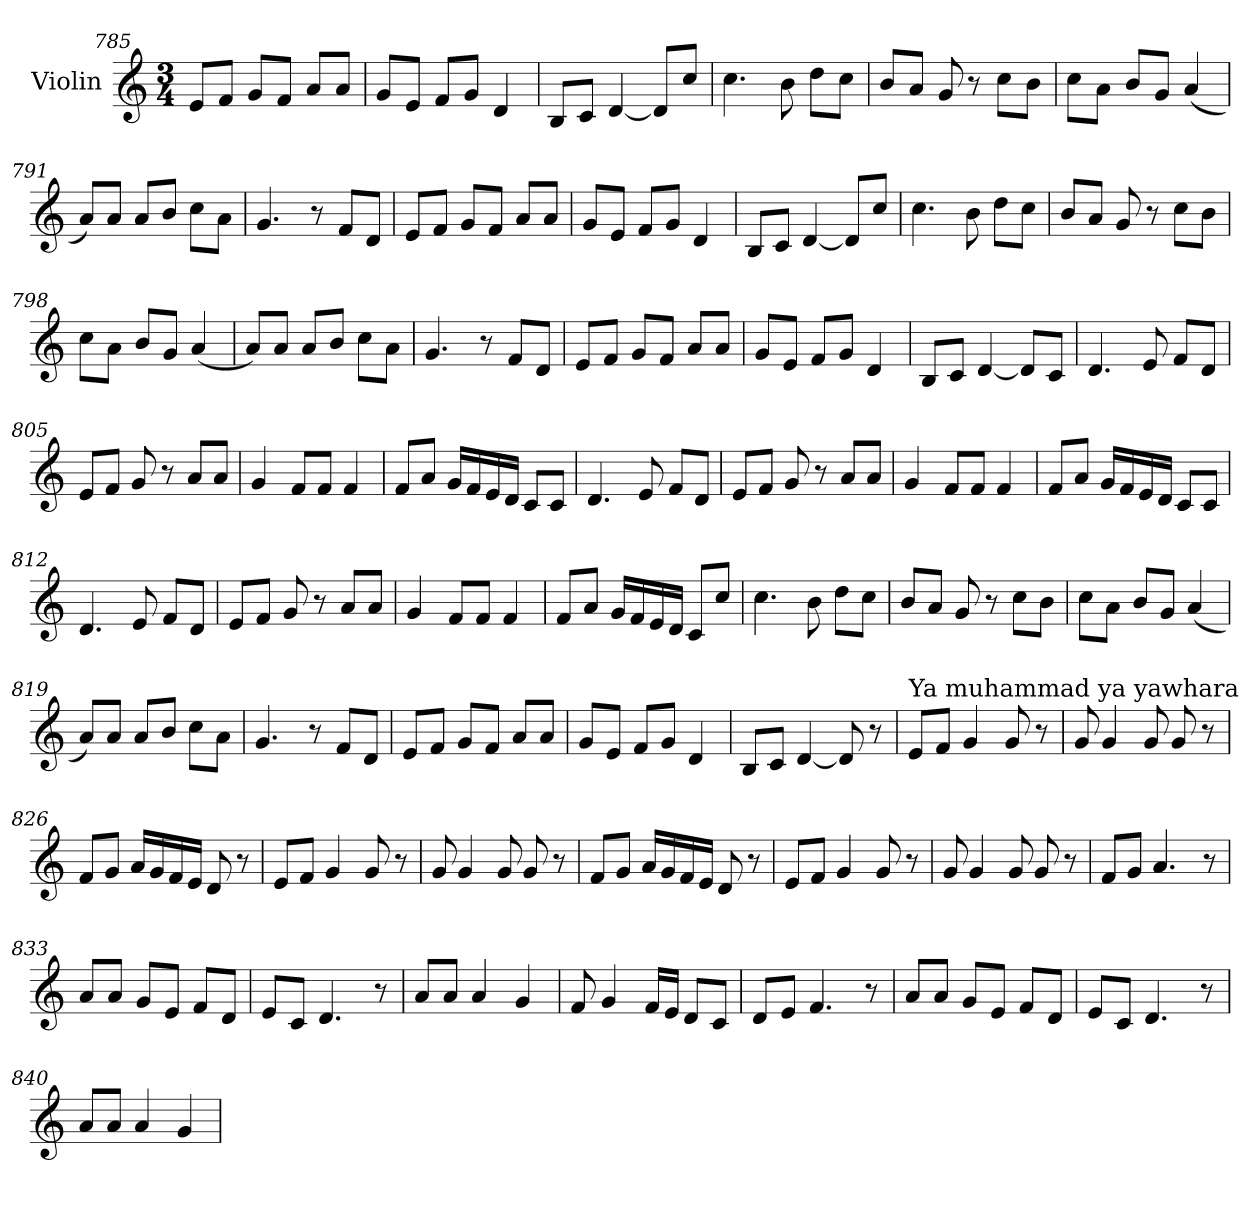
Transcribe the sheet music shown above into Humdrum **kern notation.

**kern
*part1
*staff1
*I"Violin
!!LO:LB:g=z
*clefG2
*k[]
*M3/4
=785
8e/L
8f/J
8g/L
8f/J
8a/L
8a/J
=786
8g/L
8e/J
8f/L
8g/J
4d/
=787
8B/L
8c/J
[4d/
8d/L]
8cc/J
=788
4.cc\
8b\
8dd\L
8cc\J
=789
8b/L
8a/J
8g/
8r
8cc\L
8b\J
=790
8cc\L
8a\J
8b/L
8g/J
(<4a/
!!LO:LB:g=z
=791
8a/L)
8a/J
8a/L
8b/J
8cc\L
8a\J
=792
4.g/
8r
8f/L
8d/J
=793
8e/L
8f/J
8g/L
8f/J
8a/L
8a/J
=794
8g/L
8e/J
8f/L
8g/J
4d/
=795
8B/L
8c/J
[4d/
8d/L]
8cc/J
=796
4.cc\
8b\
8dd\L
8cc\J
!!LO:LB:g=z
=797
8b/L
8a/J
8g/
8r
8cc\L
8b\J
=798
8cc\L
8a\J
8b/L
8g/J
(<4a/
=799
8a/L)
8a/J
8a/L
8b/J
8cc\L
8a\J
=800
4.g/
8r
8f/L
8d/J
=801
8e/L
8f/J
8g/L
8f/J
8a/L
8a/J
=802
8g/L
8e/J
8f/L
8g/J
4d/
!!LO:LB:g=z
=803
8B/L
8c/J
[4d/
8d/L]
8c/J
=804
4.d/
8e/
8f/L
8d/J
=805
8e/L
8f/J
8g/
8r
8a/L
8a/J
=806
4g/
8f/L
8f/J
4f/
=807
8f/L
8a/J
16g/LL
16f/
16e/
16d/JJ
8c/L
8c/J
=808
4.d/
8e/
8f/L
8d/J
!!LO:LB:g=z
=809
8e/L
8f/J
8g/
8r
8a/L
8a/J
=810
4g/
8f/L
8f/J
4f/
=811
8f/L
8a/J
16g/LL
16f/
16e/
16d/JJ
8c/L
8c/J
=812
4.d/
8e/
8f/L
8d/J
=813
8e/L
8f/J
8g/
8r
8a/L
8a/J
=814
4g/
8f/L
8f/J
4f/
!!LO:LB:g=z
=815
8f/L
8a/J
16g/LL
16f/
16e/
16d/JJ
8c/L
8cc/J
=816
4.cc\
8b\
8dd\L
8cc\J
=817
8b/L
8a/J
8g/
8r
8cc\L
8b\J
=818
8cc\L
8a\J
8b/L
8g/J
(<4a/
=819
8a/L)
8a/J
8a/L
8b/J
8cc\L
8a\J
=820
4.g/
8r
8f/L
8d/J
!!LO:PB:g=z
=821
8e/L
8f/J
8g/L
8f/J
8a/L
8a/J
=822
8g/L
8e/J
8f/L
8g/J
4d/
=823
8B/L
8c/J
[4d/
8d/]
8r
=824
!LO:TX:a:t=Ya muhammad ya yawhara
8e/L
8f/J
4g/
8g/
8r
=825
8g/
4g/
8g/
8g/
8r
!!LO:LB:g=z
=826
8f/L
8g/J
16a/LL
16g/
16f/
16e/JJ
8d/
8r
=827
8e/L
8f/J
4g/
8g/
8r
=828
8g/
4g/
8g/
8g/
8r
!!LO:LB:g=z
=829
8f/L
8g/J
16a/LL
16g/
16f/
16e/JJ
8d/
8r
=830
8e/L
8f/J
4g/
8g/
8r
=831
8g/
4g/
8g/
8g/
8r
!!LO:LB:g=z
=832
8f/L
8g/J
4.a/
8r
=833
8a/L
8a/J
8g/L
8e/J
8f/L
8d/J
=834
8e/L
8c/J
4.d/
8r
=835
8a/L
8a/J
4a/
4g/
=836
8f/
4g/
16f/LL
16e/JJ
8d/L
8c/J
=837
8d/L
8e/J
4.f/
8r
!!LO:LB:g=z
=838
8a/L
8a/J
8g/L
8e/J
8f/L
8d/J
=839
8e/L
8c/J
4.d/
8r
=840
8a/L
8a/J
4a/
4g/
=
*-
